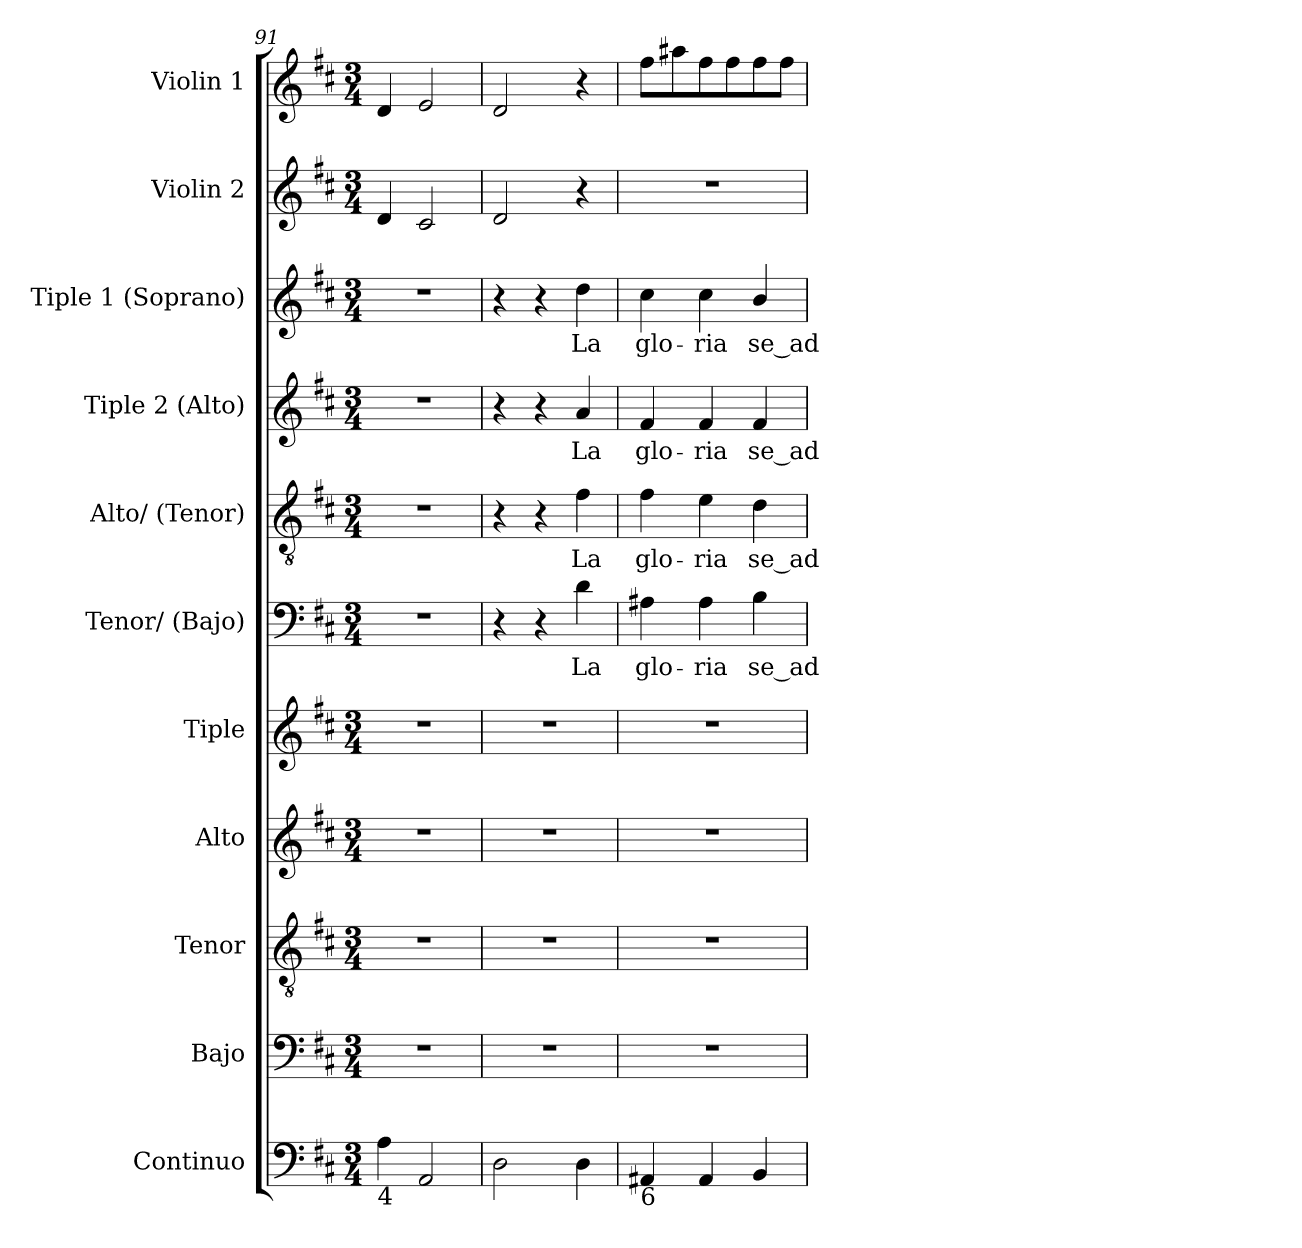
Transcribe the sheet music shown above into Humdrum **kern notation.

**kern	**kern	**kern	**kern	**kern	**kern	**text	**kern	**text	**kern	**text	**kern	**text	**kern	**kern
*part11	*part10	*part9	*part8	*part7	*part6	*part6	*part5	*part5	*part4	*part4	*part3	*part3	*part2	*part1
*staff11	*staff10	*staff9	*staff8	*staff7	*staff6	*staff6	*staff5	*staff5	*staff4	*staff4	*staff3	*staff3	*staff2	*staff1
*I"Continuo	*I"Bajo	*I"Tenor	*I"Alto	*I"Tiple	*I"Tenor/ (Bajo)	*	*I"Alto/ (Tenor)	*	*I"Tiple  2 (Alto)	*	*I"Tiple 1 (Soprano)	*	*I"Violin 2	*I"Violin 1
*	*I'B.	*I'T.	*I'A.	*	*I'B.	*	*I'T.	*	*I'A.	*	*I'S.	*	*I'Vln. 2	*I'Vln. 1
!!LO:PB:g=z
*clefF4	*clefF4	*clefGv2	*clefG2	*clefG2	*clefF4	*	*clefGv2	*	*clefG2	*	*clefG2	*	*clefG2	*clefG2
*	*	*ITrd7c12	*	*	*	*	*ITrd7c12	*	*	*	*	*	*	*
*k[f#c#]	*k[f#c#]	*k[f#c#]	*k[f#c#]	*k[f#c#]	*k[f#c#]	*	*k[f#c#]	*	*k[f#c#]	*	*k[f#c#]	*	*k[f#c#]	*k[f#c#]
*D:	*D:	*D:	*D:	*D:	*D:	*	*D:	*	*D:	*	*D:	*	*D:	*D:
*M3/4	*M3/4	*M3/4	*M3/4	*M3/4	*M3/4	*	*M3/4	*	*M3/4	*	*M3/4	*	*M3/4	*M3/4
=91	=91	=91	=91	=91	=91	=91	=91	=91	=91	=91	=91	=91	=91	=91
!LO:TX:b:t=4	!	!	!	!	!	!	!	!	!	!	!	!	!	!
!	!LO:N:vis=1	!LO:N:vis=1	!LO:N:vis=1	!LO:N:vis=1	!LO:N:vis=1	!	!LO:N:vis=1	!	!LO:N:vis=1	!	!LO:N:vis=1	!	!	!
4Ai\	2.r	2.r	2.r	2.r	2.r	.	2.r	.	2.r	.	2.r	.	4di/	4di/
2AAi/	.	.	.	.	.	.	.	.	.	.	.	.	2c#i/	2ei/
=92	=92	=92	=92	=92	=92	=92	=92	=92	=92	=92	=92	=92	=92	=92
!	!LO:N:vis=1	!LO:N:vis=1	!LO:N:vis=1	!LO:N:vis=1	!	!	!	!	!	!	!	!	!	!
2Di\	2.r	2.r	2.r	2.r	4r	.	4r	.	4r	.	4r	.	2di/	2di/
.	.	.	.	.	4r	.	4r	.	4r	.	4r	.	.	.
!	!	!	!	!	!	!LO:LY:b:color=#000000	!	!	!	!	!	!	!	!
!	!	!	!	!	!	!	!	!LO:LY:b:color=#000000	!	!	!	!	!	!
!	!	!	!	!	!	!	!	!	!	!LO:LY:b:color=#000000	!	!	!	!
!	!	!	!	!	!	!	!	!	!	!	!	!LO:LY:b:color=#000000	!	!
4Di\	.	.	.	.	4di\	La	4F#i\	La	4ai/	La	4ddi\	La	4r	4r
=93	=93	=93	=93	=93	=93	=93	=93	=93	=93	=93	=93	=93	=93	=93
!	!LO:N:vis=1	!LO:N:vis=1	!LO:N:vis=1	!LO:N:vis=1	!	!	!	!	!	!	!	!	!	!
!	!	!	!	!	!	!LO:LY:b:color=#000000	!	!	!	!	!	!	!	!
!	!	!	!	!	!	!	!	!LO:LY:b:color=#000000	!	!	!	!	!	!
!	!	!	!	!	!	!	!	!	!	!LO:LY:b:color=#000000	!	!	!	!
!LO:TX:b:t=6	!	!	!	!	!	!	!	!	!	!	!	!	!	!
!	!	!	!	!	!	!	!	!	!	!	!	!LO:LY:b:color=#000000	!LO:N:vis=1	!
4AA#Xi/	2.r	2.r	2.r	2.r	4A#Xi\	glo-	4F#i\	glo-	4f#i/	glo-	4cc#i\	glo-	2.r	8ff#i\L
.	.	.	.	.	.	.	.	.	.	.	.	.	.	8aa#Xi\
!	!	!	!	!	!	!LO:LY:b:color=#000000	!	!	!	!	!	!	!	!
!	!	!	!	!	!	!	!	!LO:LY:b:color=#000000	!	!	!	!	!	!
!	!	!	!	!	!	!	!	!	!	!LO:LY:b:color=#000000	!	!	!	!
!	!	!	!	!	!	!	!	!	!	!	!	!LO:LY:b:color=#000000	!	!
4AA#i/	.	.	.	.	4A#i\	-ria	4Ei\	-ria	4f#i/	-ria	4cc#i\	-ria	.	8ff#i\
.	.	.	.	.	.	.	.	.	.	.	.	.	.	8ff#i\
!	!	!	!	!	!	!LO:LY:b:color=#000000	!	!	!	!	!	!	!	!
!	!	!	!	!	!	!	!	!LO:LY:b:color=#000000	!	!	!	!	!	!
!	!	!	!	!	!	!	!	!	!	!LO:LY:b:color=#000000	!	!	!	!
!	!	!	!	!	!	!	!	!	!	!	!	!LO:LY:b:color=#000000	!	!
4BBi/	.	.	.	.	4Bi\	se_ad-	4Di\	se_ad-	4f#i/	se_ad-	4bi/	se_ad-	.	8ff#i\
.	.	.	.	.	.	.	.	.	.	.	.	.	.	8ff#i\J
=	=	=	=	=	=	=	=	=	=	=	=	=	=	=
*-	*-	*-	*-	*-	*-	*-	*-	*-	*-	*-	*-	*-	*-	*-
